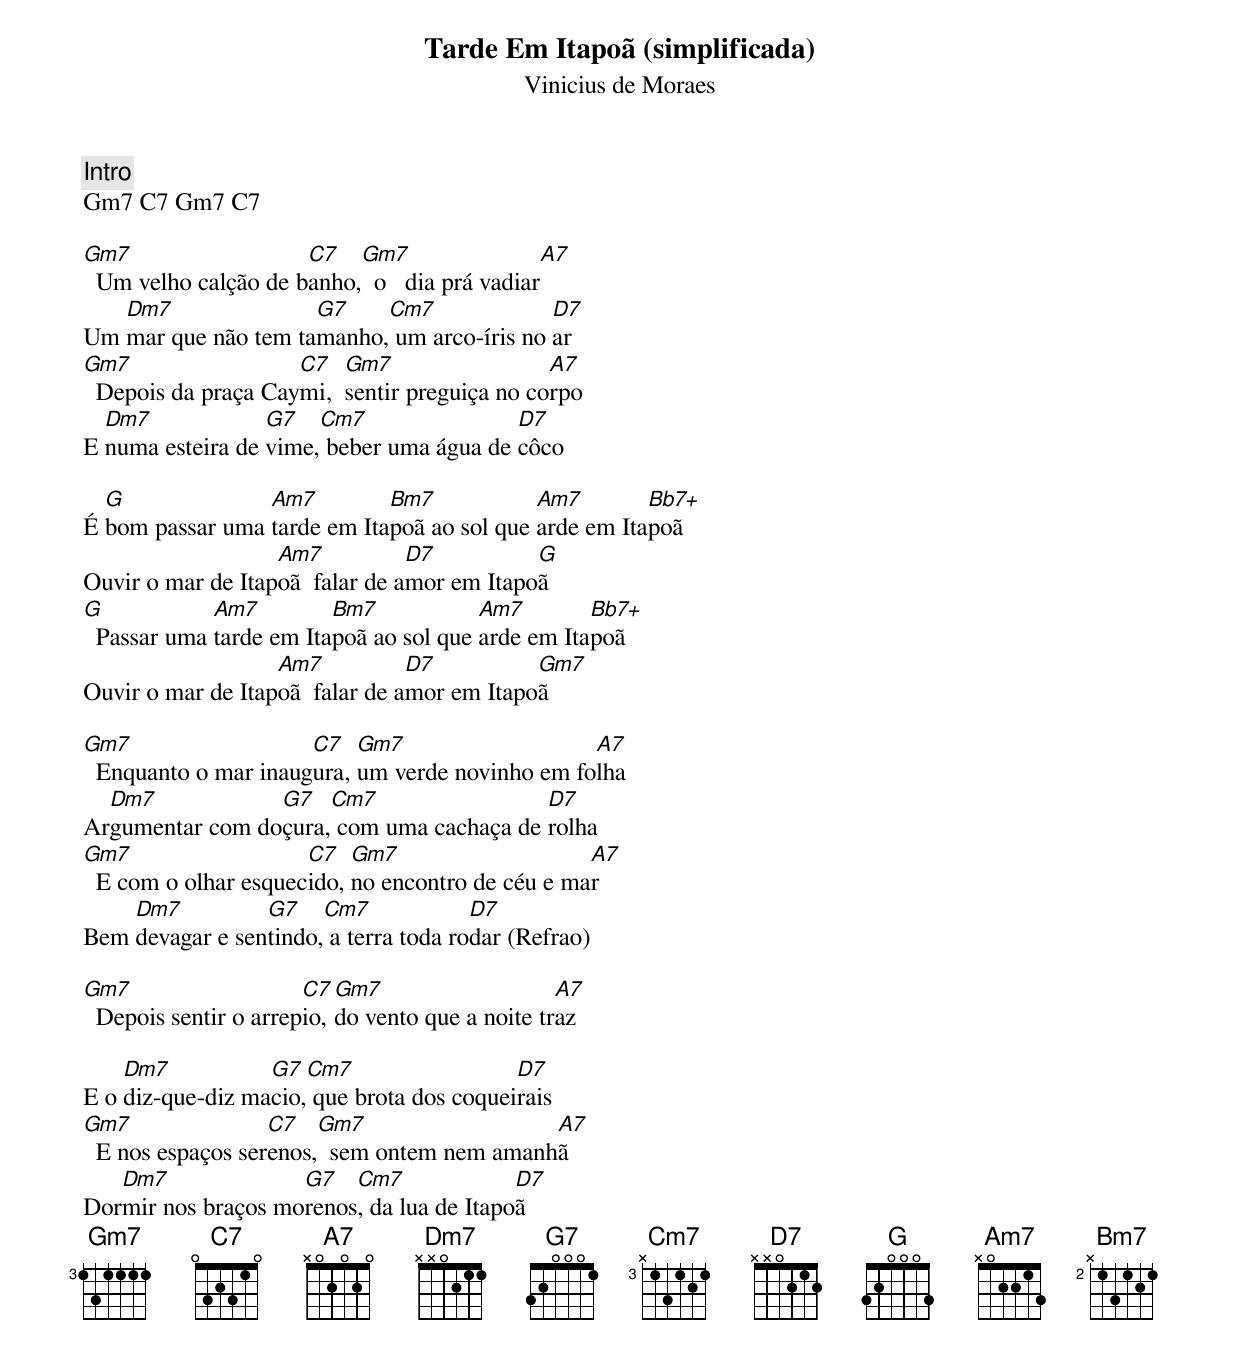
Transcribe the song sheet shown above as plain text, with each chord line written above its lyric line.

Tarde Em Itapoã (simplificada)
Vinicius de Moraes

Intro
Gm7 C7 Gm7 C7

Gm7                   C7   Gm7                 A7
  Um velho calção de banho,  o   dia prá vadiar
   Dm7               G7    Cm7              D7
Um mar que não tem tamanho, um arco-íris no ar
Gm7                  C7   Gm7                  A7
  Depois da praça Caymi,  sentir preguiça no corpo
  Dm7             G7   Cm7                D7
E numa esteira de vime, beber uma água de côco

  G              Am7         Bm7            Am7        Bb7+
É bom passar uma tarde em Itapoã ao sol que arde em Itapoã
                   Am7           D7          G
Ouvir o mar de Itapoã  falar de amor em Itapoã
G            Am7         Bm7            Am7        Bb7+
  Passar uma tarde em Itapoã ao sol que arde em Itapoã
                   Am7           D7          Gm7
Ouvir o mar de Itapoã  falar de amor em Itapoã

Gm7                   C7   Gm7                   A7
  Enquanto o mar inaugura, um verde novinho em folha
  Dm7            G7   Cm7                 D7
Argumentar com doçura, com uma cachaça de rolha
Gm7                   C7   Gm7                    A7
  E com o olhar esquecido, no encontro de céu e mar
    Dm7          G7    Cm7             D7
Bem devagar e sentindo, a terra toda rodar (Refrao)

Gm7                    C7  Gm7                    A7
  Depois sentir o arrepio, do vento que a noite traz

    Dm7           G7  Cm7                  D7
E o diz-que-diz macio, que brota dos coqueirais
Gm7                C7   Gm7                  A7
  E nos espaços serenos,  sem ontem nem amanhã
   Dm7              G7   Cm7              D7
Dormir nos braços morenos, da lua de Itapoã
